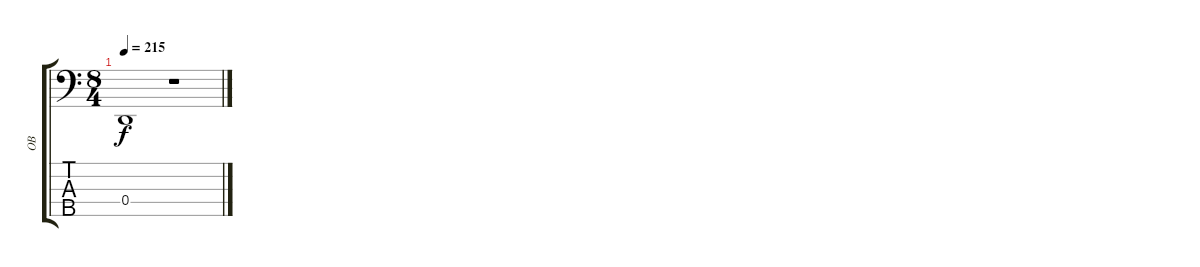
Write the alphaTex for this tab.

\track ("OB" "OB") {instrument electricbassfinger}
\staff {score tabs}
\tuning (G2 D2 A1 D1 A0) {hide}
\ts (8 4)
\tempo 215
\clef f4
\ks c
0.4.1{dy f} r.1
